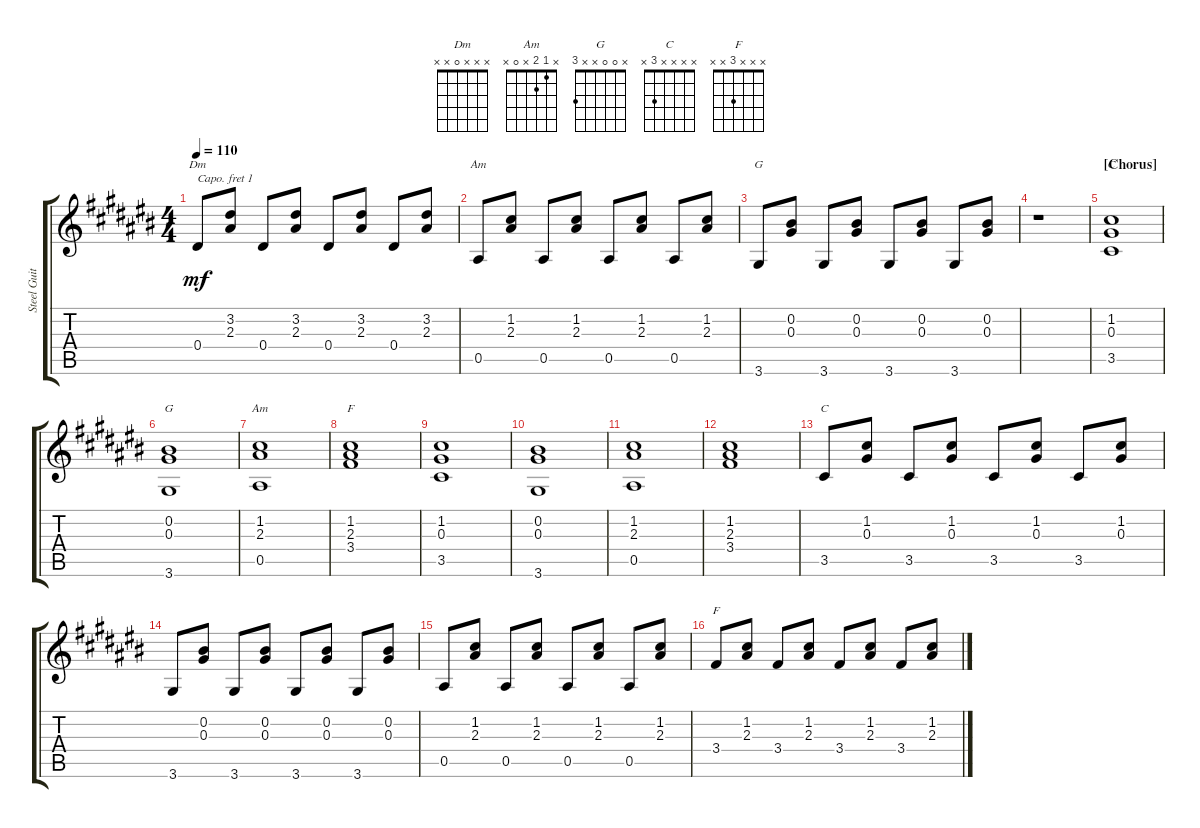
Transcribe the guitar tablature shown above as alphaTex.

\track ("Steel Guitar" "Steel Guit") {instrument acousticguitarsteel}
\staff {score tabs}
\capo 1
\tuning (E4 B3 G3 D3 A2 E2) {hide}
\chord ("Dm" x x x 0 x x)
\chord ("Am" x x x x 0 x)
\chord ("G" x x x x x 3)
\chord ("C" x 1 0 x 3 x)
\chord ("G" x 0 0 x x 3)
\chord ("Am" x 1 2 x 0 x)
\chord ("F" x 1 2 3 x x)
\chord ("C" x x x x 3 x)
\chord ("F" x x x 3 x x)
\ts (4 4)
\tempo 110
\clef g2
\ks c#
0.4.8{ch "Dm" dy mf} (3.2 2.3).8 0.4.8 (3.2 2.3).8 0.4.8 (3.2 2.3).8 0.4.8 (3.2 2.3).8 |
0.5.8{ch "Am"} (1.2 2.3).8 0.5.8 (1.2 2.3).8 0.5.8 (1.2 2.3).8 0.5.8 (1.2 2.3).8 |
3.6.8{ch "G"} (0.2 0.3).8 3.6.8 (0.2 0.3).8 3.6.8 (0.2 0.3).8 3.6.8 (0.2 0.3).8 |
r.1 |
\section ("" "[Chorus]")
(1.2 0.3 3.5).1{ch "C"} |
(0.2 0.3 3.6).1{ch "G"} |
(1.2 2.3 0.5).1{ch "Am"} |
(1.2 2.3 3.4).1{ch "F"} |
(1.2 0.3 3.5).1 |
(0.2 0.3 3.6).1 |
(1.2 2.3 0.5).1 |
(1.2 2.3 3.4).1 |
3.5.8{ch "C"} (1.2 0.3).8 3.5.8 (1.2 0.3).8 3.5.8 (1.2 0.3).8 3.5.8 (1.2 0.3).8 |
3.6.8 (0.2 0.3).8 3.6.8 (0.2 0.3).8 3.6.8 (0.2 0.3).8 3.6.8 (0.2 0.3).8 |
0.5.8 (1.2 2.3).8 0.5.8 (1.2 2.3).8 0.5.8 (1.2 2.3).8 0.5.8 (1.2 2.3).8 |
3.4.8{ch "F"} (1.2 2.3).8 3.4.8 (1.2 2.3).8 3.4.8 (1.2 2.3).8 3.4.8 (1.2 2.3).8
